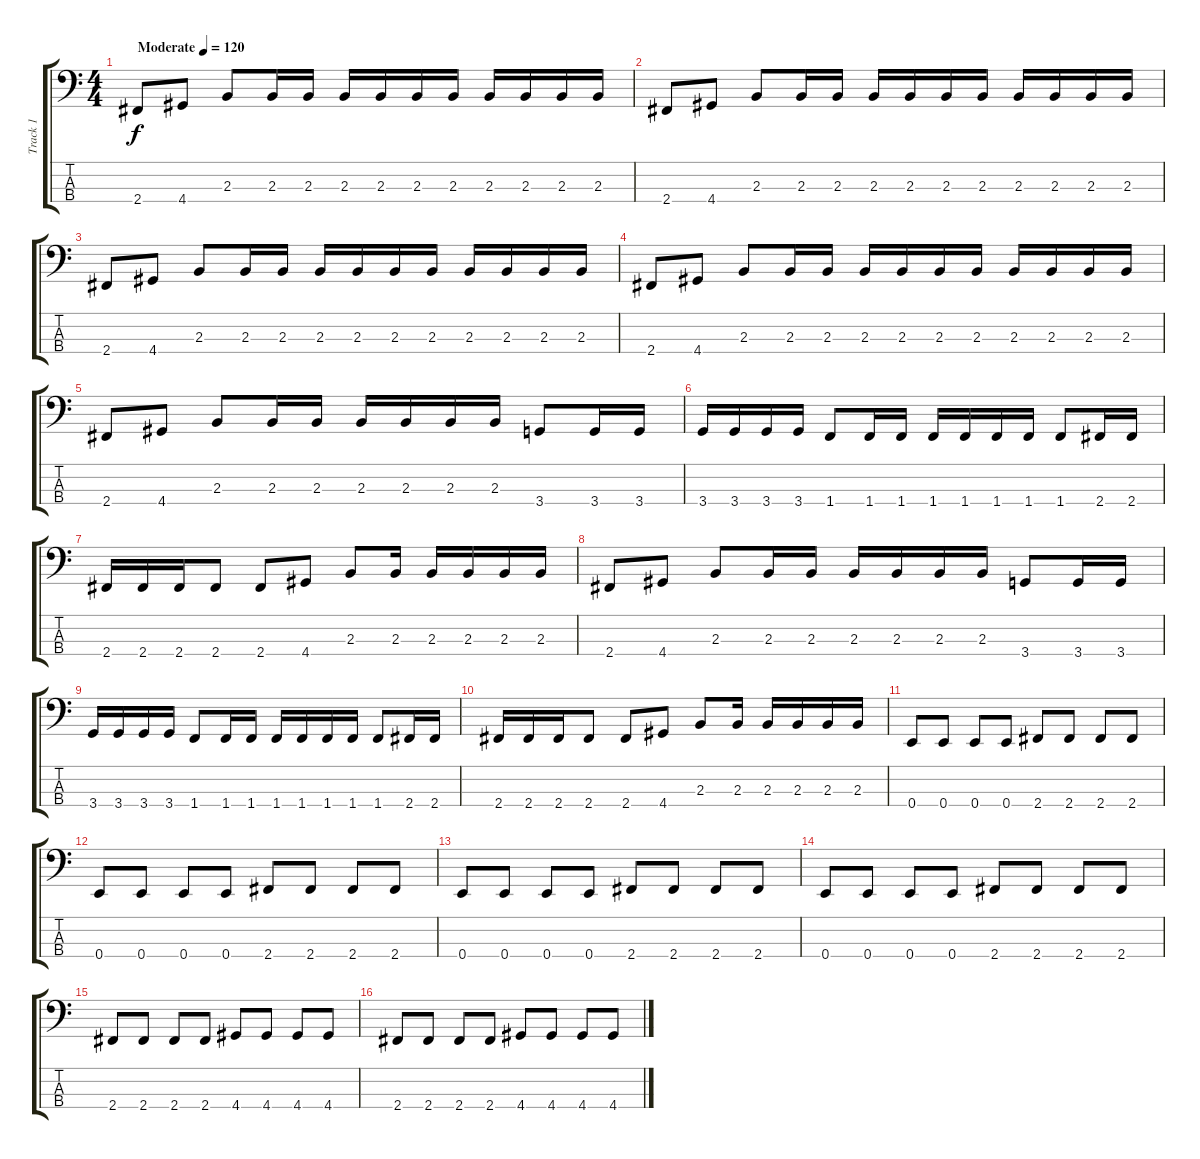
\track ("Track 1" "Track 1") {instrument electricbassfinger}
\staff {score tabs}
\tuning (G2 D2 A1 E1) {hide}
\ts (4 4)
\tempo (120 "Moderate")
\clef f4
\ks c
2.4.8{dy f instrument electricbassfinger} 4.4.8 2.3.8 2.3.16 2.3.16 2.3.16 2.3.16 2.3.16 2.3.16 2.3.16 2.3.16 2.3.16 2.3.16 |
2.4.8 4.4.8 2.3.8 2.3.16 2.3.16 2.3.16 2.3.16 2.3.16 2.3.16 2.3.16 2.3.16 2.3.16 2.3.16 |
2.4.8 4.4.8 2.3.8 2.3.16 2.3.16 2.3.16 2.3.16 2.3.16 2.3.16 2.3.16 2.3.16 2.3.16 2.3.16 |
2.4.8 4.4.8 2.3.8 2.3.16 2.3.16 2.3.16 2.3.16 2.3.16 2.3.16 2.3.16 2.3.16 2.3.16 2.3.16 |
2.4.8 4.4.8 2.3.8 2.3.16 2.3.16 2.3.16 2.3.16 2.3.16 2.3.16 3.4.8 3.4.16 3.4.16 |
3.4.16 3.4.16 3.4.16 3.4.16 1.4.8 1.4.16 1.4.16 1.4.16 1.4.16 1.4.16 1.4.16 1.4.8 2.4.16 2.4.16 |
2.4.16 2.4.16 2.4.16 2.4.8 2.4.8 4.4.8 2.3.8 2.3.16 2.3.16 2.3.16 2.3.16 2.3.16 |
2.4.8 4.4.8 2.3.8 2.3.16 2.3.16 2.3.16 2.3.16 2.3.16 2.3.16 3.4.8 3.4.16 3.4.16 |
3.4.16 3.4.16 3.4.16 3.4.16 1.4.8 1.4.16 1.4.16 1.4.16 1.4.16 1.4.16 1.4.16 1.4.8 2.4.16 2.4.16 |
2.4.16 2.4.16 2.4.16 2.4.8 2.4.8 4.4.8 2.3.8 2.3.16 2.3.16 2.3.16 2.3.16 2.3.16 |
0.4.8 0.4.8 0.4.8 0.4.8 2.4.8 2.4.8 2.4.8 2.4.8 |
0.4.8 0.4.8 0.4.8 0.4.8 2.4.8 2.4.8 2.4.8 2.4.8 |
0.4.8 0.4.8 0.4.8 0.4.8 2.4.8 2.4.8 2.4.8 2.4.8 |
0.4.8 0.4.8 0.4.8 0.4.8 2.4.8 2.4.8 2.4.8 2.4.8 |
2.4.8 2.4.8 2.4.8 2.4.8 4.4.8 4.4.8 4.4.8 4.4.8 |
2.4.8 2.4.8 2.4.8 2.4.8 4.4.8 4.4.8 4.4.8 4.4.8
